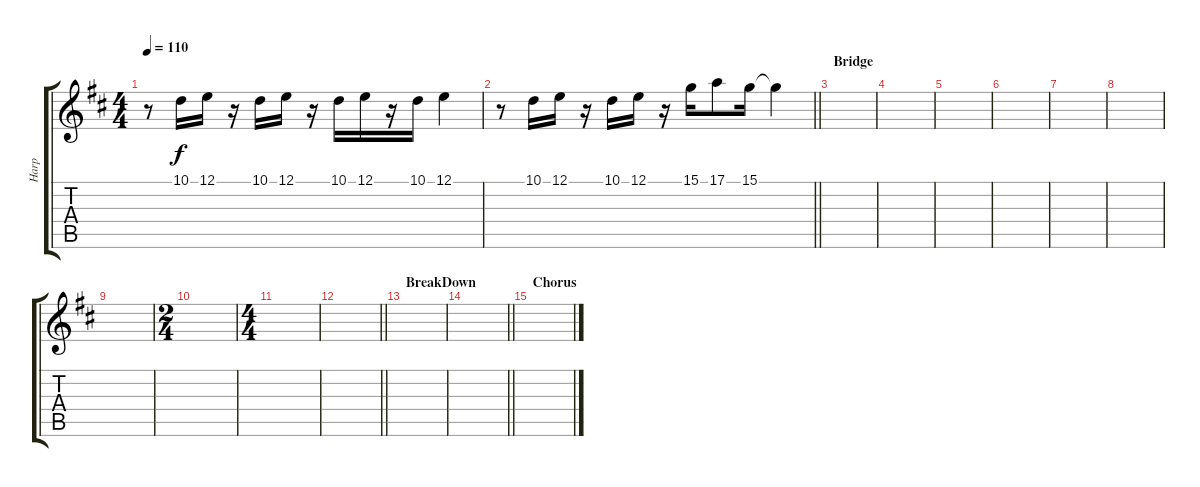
\track ("Harp" "Harp") {instrument harmonica}
\staff {score tabs}
\tuning (E4 B3 G3 D3 A2 E2) {hide}
\ts (4 4)
\tempo 110
\clef g2
\ks d
r.8{dy f} 10.1.16 12.1.16 r.16 10.1.16 12.1.16 r.16 10.1.16 12.1.16 r.16 10.1.16 12.1.4 |
\barLineRight lightlight
r.8 10.1.16 12.1.16 r.16 10.1.16 12.1.16 r.16 15.1.16 17.1.8 15.1.16 15.1{t}.4 |
\section ("" "Bridge")
|
|
|
|
|
|
|
\ts (2 4)
|
\ts (4 4)
|
\barLineRight lightlight
|
\section ("" "BreakDown")
|
\barLineRight lightlight
|
\section ("" "Chorus")
